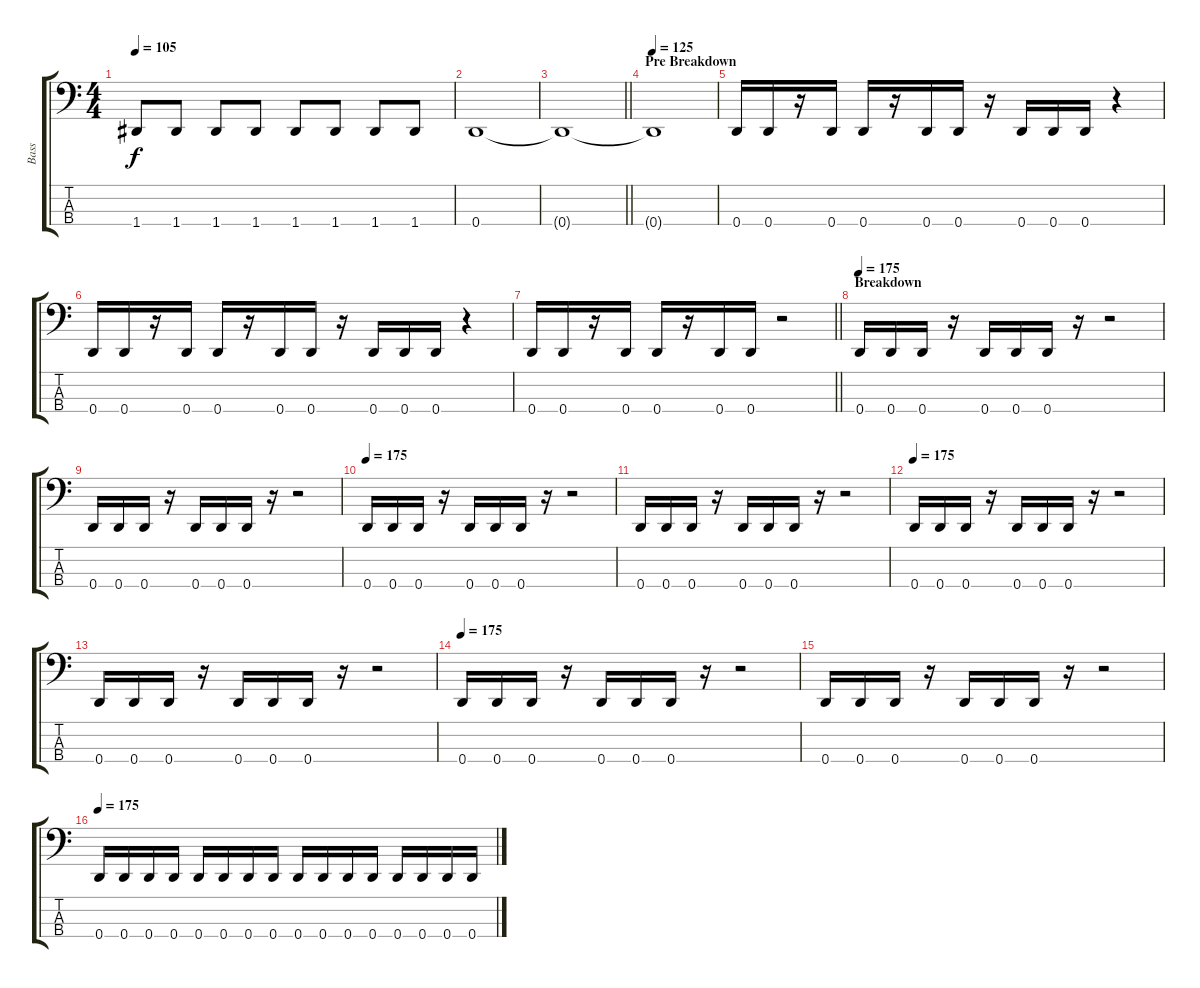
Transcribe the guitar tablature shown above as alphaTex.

\track ("Bass" "Bass") {instrument electricbassfinger}
\staff {score tabs}
\tuning (G2 D2 A1 D1) {hide}
\ts (4 4)
\tempo 105
\clef f4
\ks c
1.4.8{dy f} 1.4.8 1.4.8 1.4.8 1.4.8 1.4.8 1.4.8 1.4.8 |
0.4.1 |
\barLineRight lightlight
0.4{t}.1 |
\section ("" "Pre Breakdown")
\tempo 125
0.4{t}.1 |
0.4.16 0.4.16 r.16 0.4.16 0.4.16 r.16 0.4.16 0.4.16 r.16 0.4.16 0.4.16 0.4.16 r.4 |
0.4.16 0.4.16 r.16 0.4.16 0.4.16 r.16 0.4.16 0.4.16 r.16 0.4.16 0.4.16 0.4.16 r.4 |
\barLineRight lightlight
0.4.16 0.4.16 r.16 0.4.16 0.4.16 r.16 0.4.16 0.4.16 r.2 |
\section ("" "Breakdown")
\tempo 175
0.4.16 0.4.16 0.4.16 r.16 0.4.16 0.4.16 0.4.16 r.16 r.2 |
0.4.16 0.4.16 0.4.16 r.16 0.4.16 0.4.16 0.4.16 r.16 r.2 |
\tempo 175
0.4.16 0.4.16 0.4.16 r.16 0.4.16 0.4.16 0.4.16 r.16 r.2 |
0.4.16 0.4.16 0.4.16 r.16 0.4.16 0.4.16 0.4.16 r.16 r.2 |
\tempo 175
0.4.16 0.4.16 0.4.16 r.16 0.4.16 0.4.16 0.4.16 r.16 r.2 |
0.4.16 0.4.16 0.4.16 r.16 0.4.16 0.4.16 0.4.16 r.16 r.2 |
\tempo 175
0.4.16 0.4.16 0.4.16 r.16 0.4.16 0.4.16 0.4.16 r.16 r.2 |
0.4.16 0.4.16 0.4.16 r.16 0.4.16 0.4.16 0.4.16 r.16 r.2 |
\tempo 175
0.4.16 0.4.16 0.4.16 0.4.16 0.4.16 0.4.16 0.4.16 0.4.16 0.4.16 0.4.16 0.4.16 0.4.16 0.4.16 0.4.16 0.4.16 0.4.16
